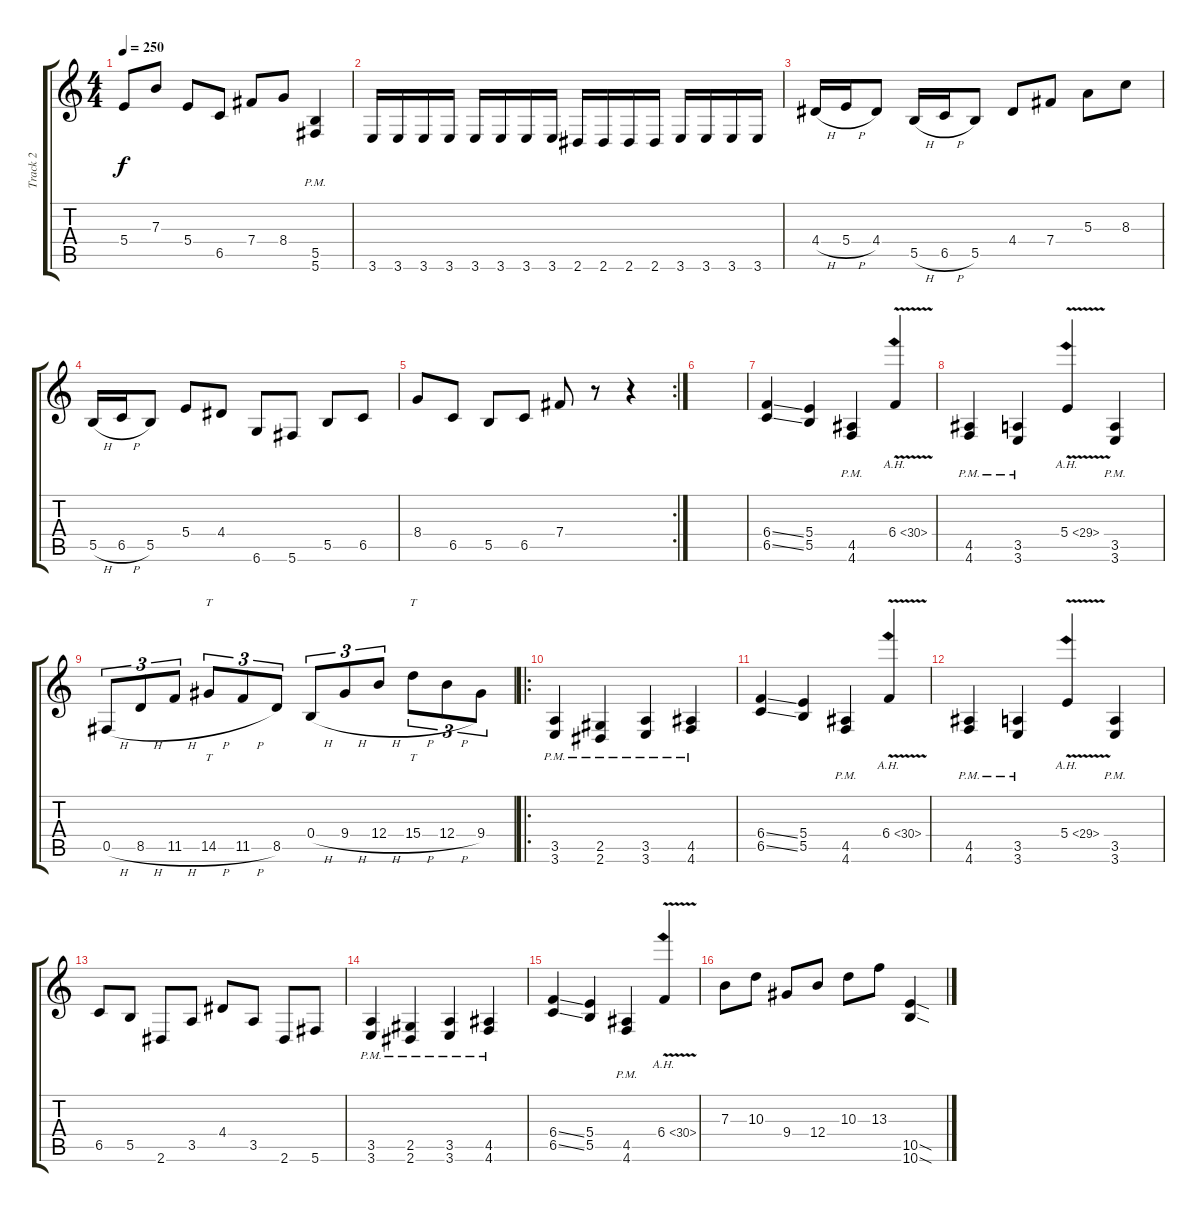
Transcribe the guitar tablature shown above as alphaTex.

\track ("Track 2" "Track 2") {instrument distortionguitar}
\staff {score tabs}
\tuning (Db4 Ab3 E3 B2 Gb2 Db2) {hide}
\ts (4 4)
\tempo 250
\clef g2
\ks c
5.4.8{dy f} 7.3.8 5.4.8 6.5.8 7.4.8 8.4.8 (5.5{pm} 5.6{pm}).4 |
3.6.16 3.6.16 3.6.16 3.6.16 3.6.16 3.6.16 3.6.16 3.6.16 2.6.16 2.6.16 2.6.16 2.6.16 3.6.16 3.6.16 3.6.16 3.6.16 |
4.4{h}.16 5.4{h}.16 4.4.8 5.5{h}.16 6.5{h}.16 5.5.8 4.4.8 7.4.8 5.3.8 8.3.8 |
5.5{h}.16 6.5{h}.16 5.5.8 5.4.8 4.4.8 6.6.8 5.6.8 5.5.8 6.5.8 |
\rc 2
8.4.8 6.5.8 5.5.8 6.5.8 7.4.8 r.8 r.4 |
|
(6.4{ss} 6.5{ss}).4 (5.4 5.5).4 (4.5{pm} 4.6{pm}).4 6.4{ah 24 v}.4 |
(4.5{pm} 4.6{pm}).4 (3.5{pm} 3.6{pm}).4 5.4{ah 24 v}.4 (3.5{pm} 3.6{pm}).4 |
0.5{h}.8{tu (3 2)} 8.5{h}.8{tu (3 2)} 11.5{h}.8{tu (3 2)} 14.5{h}.8{tt tu (3 2)} 11.5{h}.8{tu (3 2)} 8.5.8{tu (3 2)} 0.4{h}.8{tu (3 2)} 9.4{h}.8{tu (3 2)} 12.4{h}.8{tu (3 2)} 15.4{h}.8{tt tu (3 2)} 12.4{h}.8{tu (3 2)} 9.4.8{tu (3 2)} |
\ro
(3.5{pm} 3.6{pm}).4 (2.5{pm} 2.6{pm}).4 (3.5{pm} 3.6{pm}).4 (4.5{pm} 4.6{pm}).4 |
(6.4{ss} 6.5{ss}).4 (5.4 5.5).4 (4.5{pm} 4.6{pm}).4 6.4{ah 24 v}.4 |
(4.5{pm} 4.6{pm}).4 (3.5{pm} 3.6{pm}).4 5.4{ah 24 v}.4 (3.5{pm} 3.6{pm}).4 |
6.5.8 5.5.8 2.6.8 3.5.8 4.4.8 3.5.8 2.6.8 5.6.8 |
(3.5{pm} 3.6{pm}).4 (2.5{pm} 2.6{pm}).4 (3.5{pm} 3.6{pm}).4 (4.5{pm} 4.6{pm}).4 |
(6.4{ss} 6.5{ss}).4 (5.4 5.5).4 (4.5{pm} 4.6{pm}).4 6.4{ah 24 v}.4 |
7.3.8 10.3.8 9.4.8 12.4.8 10.3.8 13.3.8 (10.5{sod} 10.6{sod}).4
